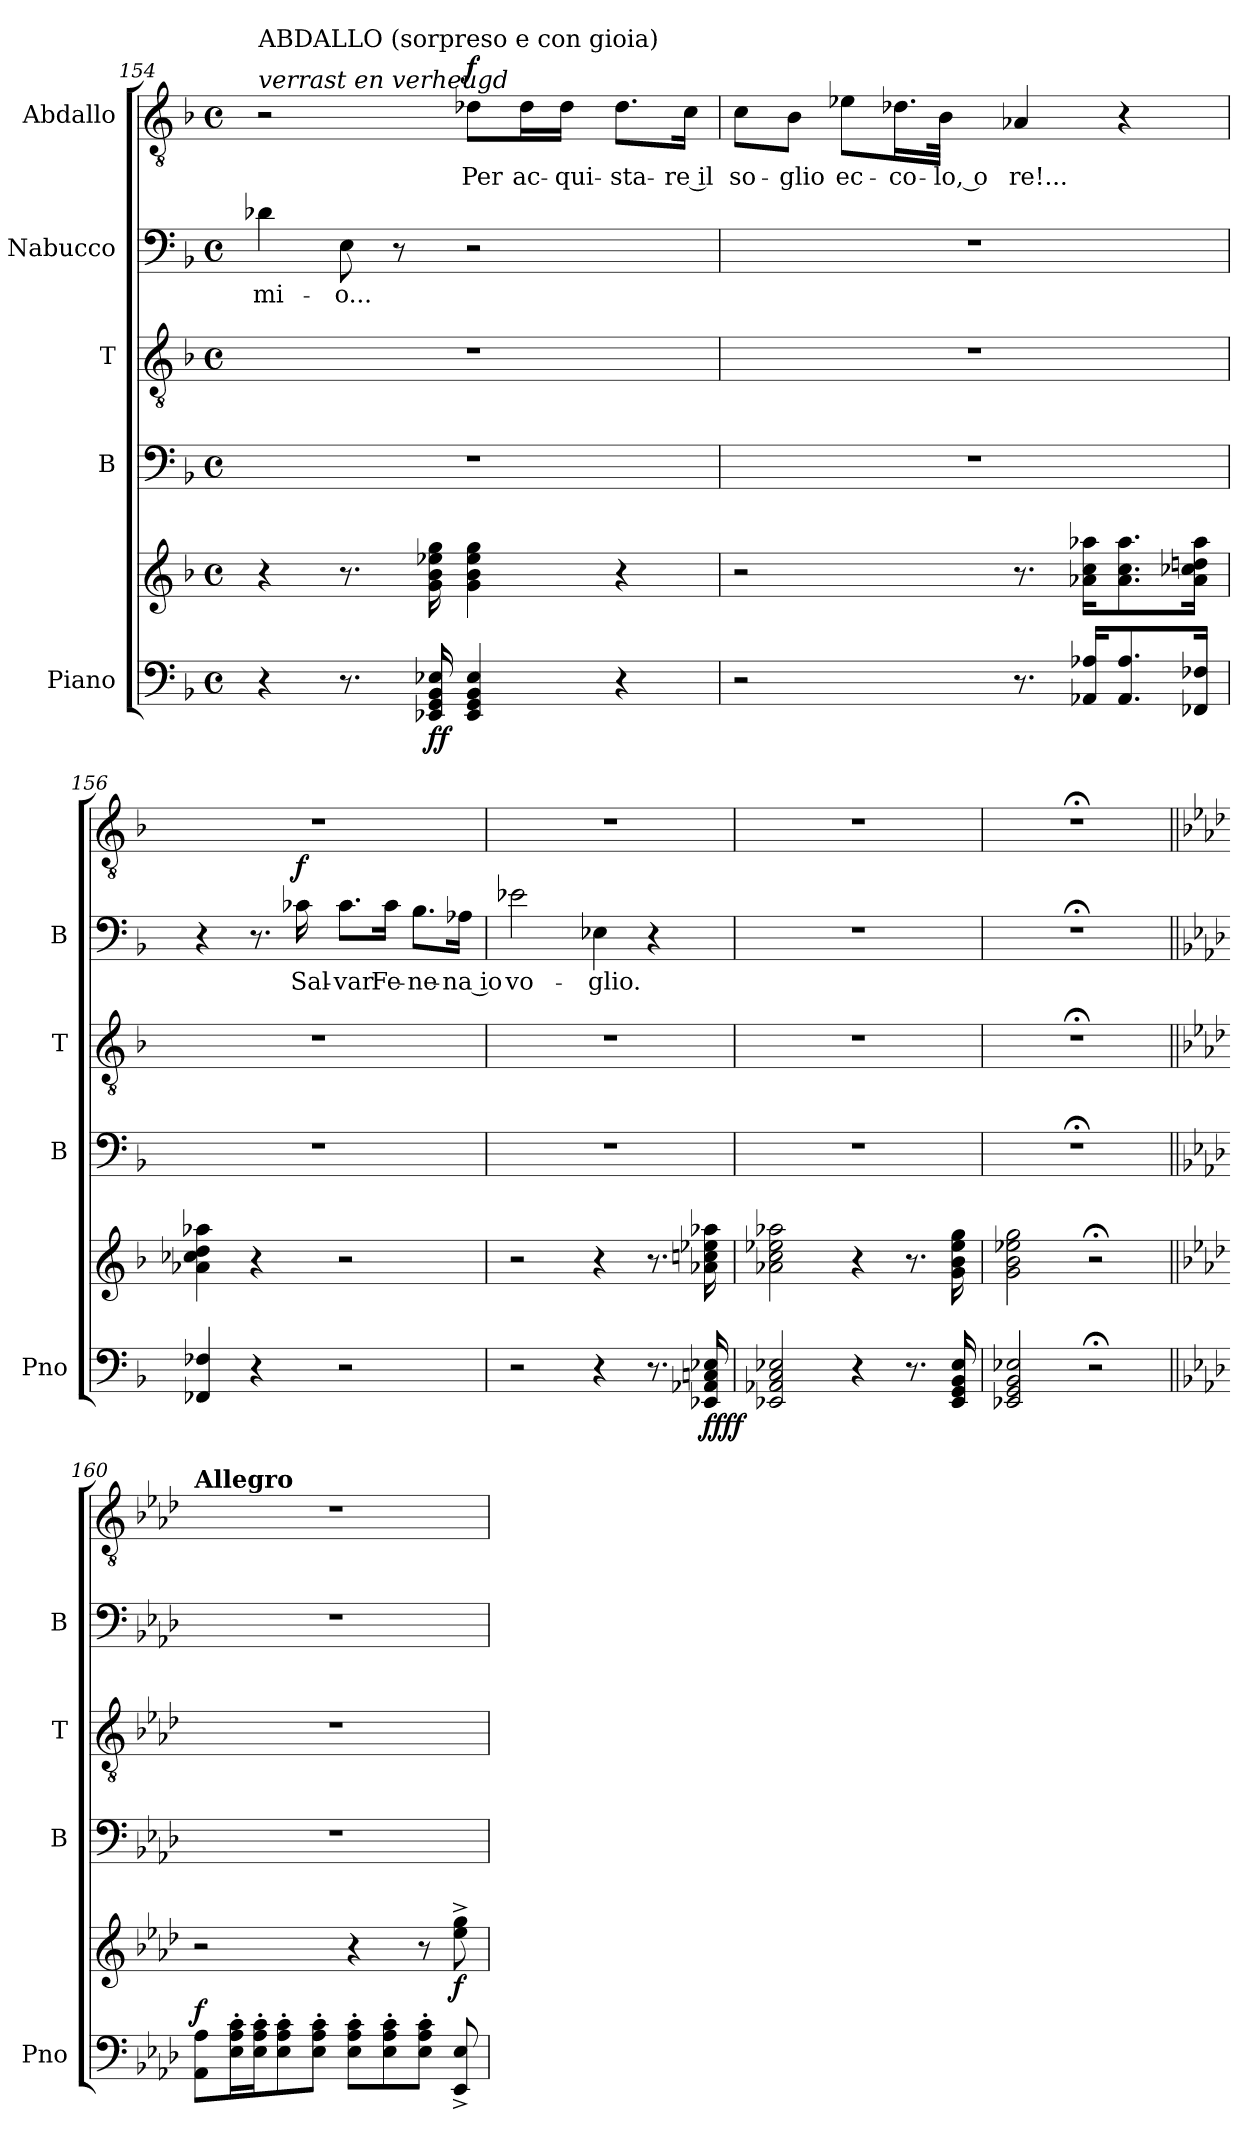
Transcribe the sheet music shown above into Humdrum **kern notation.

**kern	**kern	**dynam	**kern	**kern	**kern	**text	**dynam	**kern	**text	**dynam
*part5	*part5	*part5	*part4	*part3	*part2	*part2	*part2	*part1	*part1	*part1
*staff6	*staff5	*staff5/6	*staff4	*staff3	*staff2	*staff2	*staff2	*staff1	*staff1	*staff1
*I"Piano	*	*	*I"B	*I"T	*I"Nabucco	*	*	*I"Abdallo	*	*
*I'Pno	*	*	*I'B	*I'T	*I'B	*	*	*	*	*
!!LO:PB:g=z
*clefF4	*clefG2	*	*clefF4	*clefGv2	*clefF4	*	*	*clefGv2	*	*
*k[b-]	*k[b-]	*	*k[b-]	*k[b-]	*k[b-]	*	*	*k[b-]	*	*
*M4/4	*M4/4	*	*M4/4	*M4/4	*M4/4	*	*	*M4/4	*	*
*met(c)	*met(c)	*	*met(c)	*met(c)	*met(c)	*	*	*met(c)	*	*
=154	=154	=154	=154	=154	=154	=154	=154	=154	=154	=154
!	!	!	!	!	!	!	!	!LO:TX:a:t=ABDALLO (sorpreso e con gioia)	!	!
!	!	!	!	!	!	!	!	!LO:TX:a:i:t=verrast en verheugd	!	!
!	!	!	!	!	!	!LO:LY:b	!	!	!	!
4r	4r	.	1r	1r	4d-X\	mi-	.	2r	.	.
!	!	!	!	!	!	!LO:LY:b	!	!	!	!
8.r	8.r	.	.	.	8E\	-o...	.	.	.	.
.	.	.	.	.	8r	.	.	.	.	.
!	!	!LO:DY:b=2	!	!	!	!	!	!	!	!
!	!	!LO:DY:n=1:b	!	!	!	!	!	!	!	!
16EE-X/ 16GG/ 16BB-/ 16E-X/	16g\ 16b-\ 16ee-X\ 16gg\	f f	.	.	.	.	.	.	.	.
!	!	!	!	!	!	!	!	!	!LO:LY:b	!LO:DY:a
4EE-/ 4GG/ 4BB-/ 4E-/	4g\ 4b-\ 4ee-\ 4gg\	.	.	.	2r	.	.	8d-X\L	Per	f
!	!	!	!	!	!	!	!	!	!LO:LY:b	!
.	.	.	.	.	.	.	.	16d-\L	ac-	.
!	!	!	!	!	!	!	!	!	!LO:LY:b	!
.	.	.	.	.	.	.	.	16d-\JJ	-qui-	.
!	!	!	!	!	!	!	!	!	!LO:LY:b	!
4r	4r	.	.	.	.	.	.	8.d-\L	-sta-	.
!	!	!	!	!	!	!	!	!	!LO:LY:b	!
.	.	.	.	.	.	.	.	16c\Jk	-re il	.
=155	=155	=155	=155	=155	=155	=155	=155	=155	=155	=155
!	!	!	!	!	!	!	!	!	!LO:LY:b	!
2r	2r	.	1r	1r	1r	.	.	8c\L	so-	.
!	!	!	!	!	!	!	!	!	!LO:LY:b	!
.	.	.	.	.	.	.	.	8B-\J	-glio	.
!	!	!	!	!	!	!	!	!	!LO:LY:b	!
.	.	.	.	.	.	.	.	8e-X\L	ec-	.
!	!	!	!	!	!	!	!	!	!LO:LY:b	!
.	.	.	.	.	.	.	.	16.d-X\L	-co-	.
!	!	!	!	!	!	!	!	!	!LO:LY:b	!
.	.	.	.	.	.	.	.	32B-\JJk	-lo, o	.
!	!	!	!	!	!	!	!	!	!LO:LY:b	!
8.r	8.r	.	.	.	.	.	.	4A-X/	re!...	.
16AA-X/ 16A-X/KL	16a-X\ 16cc\ 16aa-X\KL	.	.	.	.	.	.	.	.	.
8.AA-/ 8.A-/	8.a-\ 8.cc\ 8.aa-\	.	.	.	.	.	.	4r	.	.
16FF-X/ 16F-X/Jk	16a-\ 16cc-X\ 16ddn\ 16aa-\Jk	.	.	.	.	.	.	.	.	.
=156	=156	=156	=156	=156	=156	=156	=156	=156	=156	=156
4FF-X/ 4F-X/	4a-X\ 4cc-X\ 4dd\ 4aa-X\	.	1r	1r	4r	.	.	1r	.	.
4r	4r	.	.	.	8.r	.	.	.	.	.
!	!	!	!	!	!	!LO:LY:b	!LO:DY:a	!	!	!
.	.	.	.	.	16c-X\	Sal-	f	.	.	.
!	!	!	!	!	!	!LO:LY:b	!	!	!	!
2r	2r	.	.	.	8.c-\L	-var	.	.	.	.
!	!	!	!	!	!	!LO:LY:b	!	!	!	!
.	.	.	.	.	16c-\Jk	Fe-	.	.	.	.
!	!	!	!	!	!	!LO:LY:b	!	!	!	!
.	.	.	.	.	8.B-\L	-ne-	.	.	.	.
!	!	!	!	!	!	!LO:LY:b	!	!	!	!
.	.	.	.	.	16A-X\Jk	-na io	.	.	.	.
!!LO:LB:g=z
=157	=157	=157	=157	=157	=157	=157	=157	=157	=157	=157
!	!	!	!	!	!	!LO:LY:b	!	!	!	!
2r	2r	.	1r	1r	2e-X\	vo-	.	1r	.	.
!	!	!	!	!	!	!LO:LY:b	!	!	!	!
4r	4r	.	.	.	4E-X\	-glio.	.	.	.	.
8.r	8.r	.	.	.	4r	.	.	.	.	.
!	!	!LO:DY:b=2	!	!	!	!	!	!	!	!
!	!	!LO:DY:n=1:b	!	!	!	!	!	!	!	!
16EE-X/ 16AA-X/ 16Cn/ 16E-X/	16a-X\ 16ccn\ 16ee-X\ 16aa-X\	ff ff	.	.	.	.	.	.	.	.
=158	=158	=158	=158	=158	=158	=158	=158	=158	=158	=158
2EE-X/ 2AA-X/ 2C/ 2E-X/	2a-X\ 2cc\ 2ee-X\ 2aa-X\	.	1r	1r	1r	.	.	1r	.	.
4r	4r	.	.	.	.	.	.	.	.	.
8.r	8.r	.	.	.	.	.	.	.	.	.
16EE-/ 16GG/ 16BB-/ 16E-/	16g\ 16b-\ 16ee-\ 16gg\	.	.	.	.	.	.	.	.	.
=159	=159	=159	=159	=159	=159	=159	=159	=159	=159	=159
2EE-X/ 2GG/ 2BB-/ 2E-X/	2g\ 2b-\ 2ee-X\ 2gg\	.	1r;<	1r;<	1r;<	.	.	1r;<	.	.
2r;<	2r;<	.	.	.	.	.	.	.	.	.
=160||	=160||	=160||	=160||	=160||	=160||	=160||	=160||	=160||	=160||	=160||
!!LO:REH:place=s1:a:B:fs=14:t=13
*k[b-e-a-d-]	*k[b-e-a-d-]	*	*k[b-e-a-d-]	*k[b-e-a-d-]	*k[b-e-a-d-]	*	*	*k[b-e-a-d-]	*	*
!	!	!	!	!	!	!	!	!LO:TX:a:B:t=Allegro	!	!
!	!	!LO:DY:a=2	!	!	!	!	!	!	!	!
8AA-\ 8A-\L	2r	f	1r	1r	1r	.	.	1r	.	.
16E-\' 16A-\' 16c\'L	.	.	.	.	.	.	.	.	.	.
16E-\' 16A-\' 16c\'J	.	.	.	.	.	.	.	.	.	.
8E-\' 8A-\' 8c\'	.	.	.	.	.	.	.	.	.	.
8E-\' 8A-\' 8c\'J	.	.	.	.	.	.	.	.	.	.
8E-\' 8A-\' 8c\'L	4r	.	.	.	.	.	.	.	.	.
8E-\' 8A-\' 8c\'	.	.	.	.	.	.	.	.	.	.
8E-\' 8A-\' 8c\'J	8r	.	.	.	.	.	.	.	.	.
!	!	!LO:DY:b	!	!	!	!	!	!	!	!
8EE-/^ 8E-/^	8ee-\^ 8gg\^	f	.	.	.	.	.	.	.	.
=	=	=	=	=	=	=	=	=	=	=
*-	*-	*-	*-	*-	*-	*-	*-	*-	*-	*-
